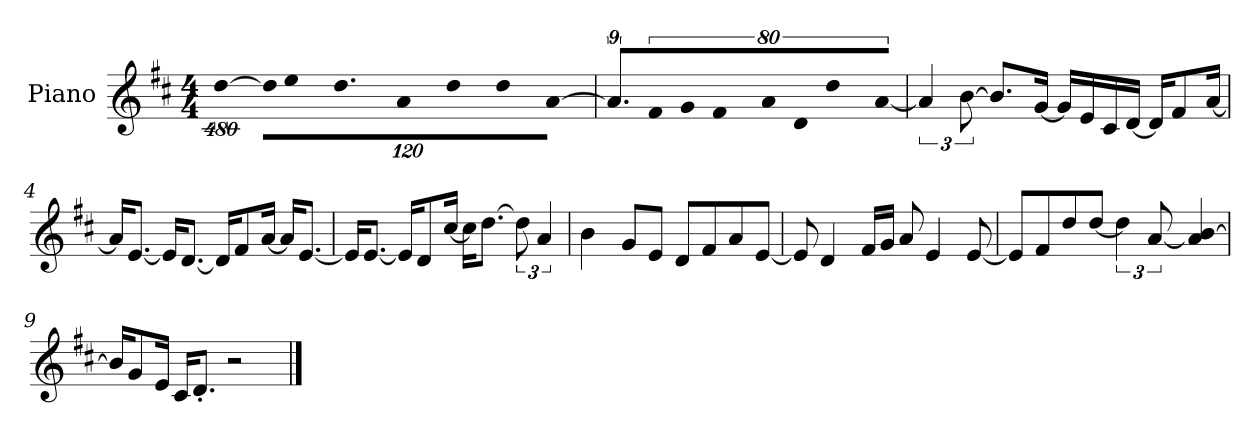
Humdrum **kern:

**kern
*part1
*staff1
*I"Piano
*I'P-no
*clefG2
*k[f#c#]
*M4/4
*MM90
=1
!LO:N:vis=4
[1920%427dd\
!LO:N:vis=16
1920%107dd\KL]
!LO:N:vis=8
640%71ee\
9.dd\
!LO:N:vis=8
640%71a\
!LO:N:vis=8
640%71dd\
!LO:N:vis=8
640%71dd\
!LO:N:vis=8
[640%71a\J
=2
9.a/L]
!LO:N:vis=8
640%71f#/
!LO:N:vis=8
640%71g/
!LO:N:vis=16
1920%107f#/K
!LO:N:vis=8
640%71a/
!LO:N:vis=8
640%71d/J
!LO:N:vis=4
1920%427dd\
!LO:N:vis=8
[640%71a/
=3
6a/]
[12b\
8.b/L]
[16g/Jk
16g/LL]
16e/
16c#/
[16d/JJ
16d/KL]
8f#/
[16a/Jk
=4
16a/KL]
[8.e/J
16e/KL]
[8.d/J
16d/KL]
8f#/
[16a/Jk
16a/KL]
[8.e/J
!!LO:LB:g=z
=5
16e/KL]
[8.e/J
16e/KL]
8d/
[16cc#/Jk
16cc#\KL]
[8.dd\J
12dd\]
6a/
=6
4b\
8g/L
8e/J
8d/L
8f#/
8a/
[8e/J
=7
8e/]
4d/
16f#/LL
16g/JJ
8a/
4e/
[8e/
=8
8e/L]
8f#/
8dd/
[8dd/J
6dd\]
[12a/
4a/] [4b/
=9
16b/KL]
8g/
16e/Jk
16c#/KL
8.d'/J
2r
==
*-
